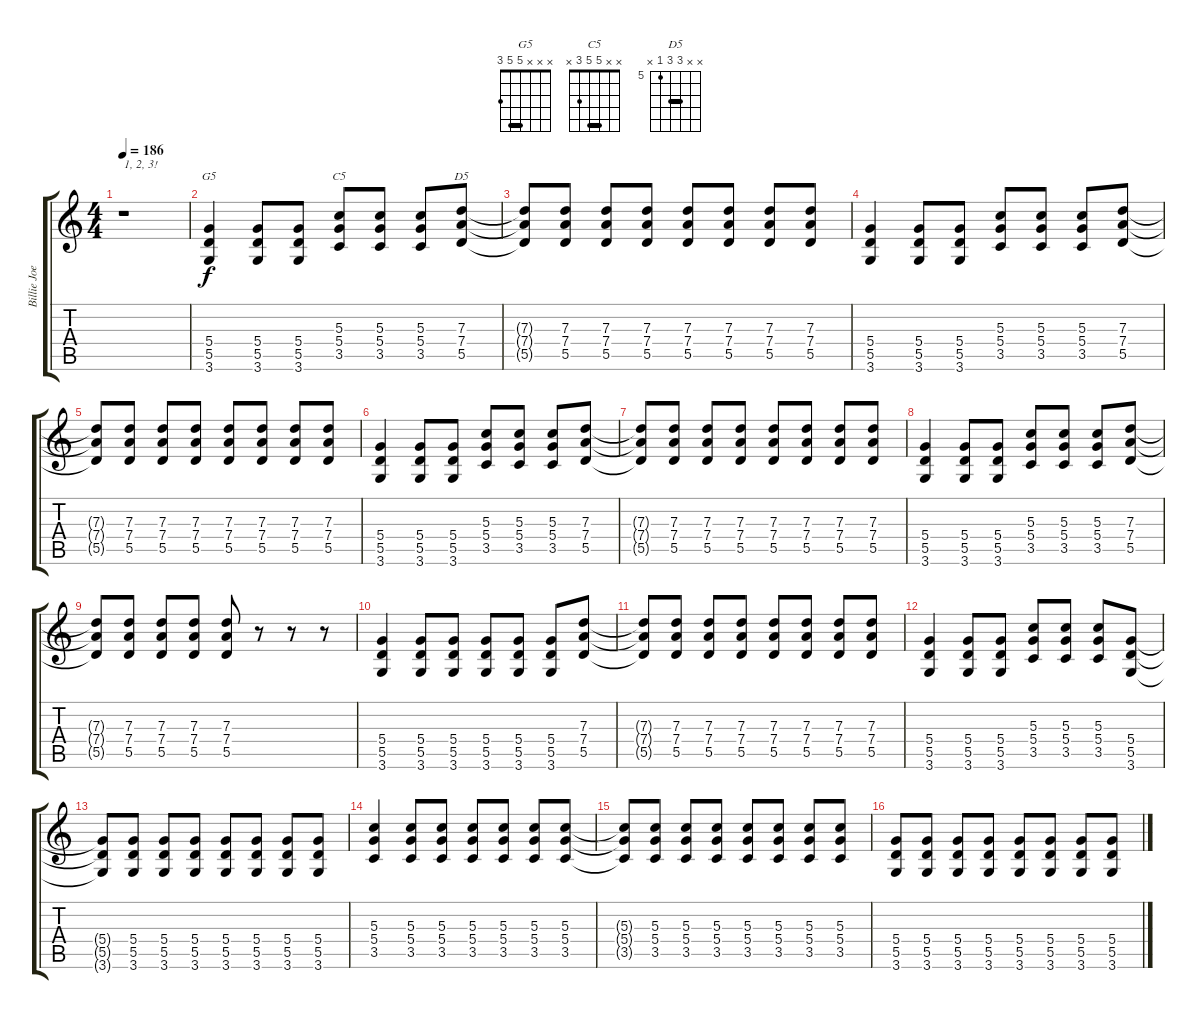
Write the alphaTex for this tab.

\track ("Billie Joe" "Billie Joe") {instrument overdrivenguitar}
\staff {score tabs}
\tuning (E4 B3 G3 D3 A2 E2) {hide}
\chord ("G5" x x x 5 5 3) {barre 5}
\chord ("C5" x x 5 5 3 x) {barre 5}
\chord ("D5" x x 7 7 5 x) {firstfret 5 barre 7}
\ts (4 4)
\tempo 186
\clef g2
\ks c
r.1{txt "1, 2, 3!" dy f instrument overdrivenguitar} |
(5.4 5.5 3.6).4{ch "G5"} (5.4 5.5 3.6).8 (5.4 5.5 3.6).8 (5.3 5.4 3.5).8{ch "C5"} (5.3 5.4 3.5).8 (5.3 5.4 3.5).8 (7.3 7.4 5.5).8{ch "D5"} |
(7.3{t} 7.4{t} 5.5{t}).8 (7.3 7.4 5.5).8 (7.3 7.4 5.5).8 (7.3 7.4 5.5).8 (7.3 7.4 5.5).8 (7.3 7.4 5.5).8 (7.3 7.4 5.5).8 (7.3 7.4 5.5).8 |
(5.4 5.5 3.6).4 (5.4 5.5 3.6).8 (5.4 5.5 3.6).8 (5.3 5.4 3.5).8 (5.3 5.4 3.5).8 (5.3 5.4 3.5).8 (7.3 7.4 5.5).8 |
(7.3{t} 7.4{t} 5.5{t}).8 (7.3 7.4 5.5).8 (7.3 7.4 5.5).8 (7.3 7.4 5.5).8 (7.3 7.4 5.5).8 (7.3 7.4 5.5).8 (7.3 7.4 5.5).8 (7.3 7.4 5.5).8 |
(5.4 5.5 3.6).4 (5.4 5.5 3.6).8 (5.4 5.5 3.6).8 (5.3 5.4 3.5).8 (5.3 5.4 3.5).8 (5.3 5.4 3.5).8 (7.3 7.4 5.5).8 |
(7.3{t} 7.4{t} 5.5{t}).8 (7.3 7.4 5.5).8 (7.3 7.4 5.5).8 (7.3 7.4 5.5).8 (7.3 7.4 5.5).8 (7.3 7.4 5.5).8 (7.3 7.4 5.5).8 (7.3 7.4 5.5).8 |
(5.4 5.5 3.6).4 (5.4 5.5 3.6).8 (5.4 5.5 3.6).8 (5.3 5.4 3.5).8 (5.3 5.4 3.5).8 (5.3 5.4 3.5).8 (7.3 7.4 5.5).8 |
(7.3{t} 7.4{t} 5.5{t}).8 (7.3 7.4 5.5).8 (7.3 7.4 5.5).8 (7.3 7.4 5.5).8 (7.3 7.4 5.5).8 r.8 r.8 r.8 |
(5.4 5.5 3.6).4 (5.4 5.5 3.6).8 (5.4 5.5 3.6).8 (5.4 5.5 3.6).8 (5.4 5.5 3.6).8 (5.4 5.5 3.6).8 (7.3 7.4 5.5).8 |
(7.3{t} 7.4{t} 5.5{t}).8 (7.3 7.4 5.5).8 (7.3 7.4 5.5).8 (7.3 7.4 5.5).8 (7.3 7.4 5.5).8 (7.3 7.4 5.5).8 (7.3 7.4 5.5).8 (7.3 7.4 5.5).8 |
(5.4 5.5 3.6).4 (5.4 5.5 3.6).8 (5.4 5.5 3.6).8 (5.3 5.4 3.5).8 (5.3 5.4 3.5).8 (5.3 5.4 3.5).8 (5.4 5.5 3.6).8 |
(5.4{t} 5.5{t} 3.6{t}).8 (5.4 5.5 3.6).8 (5.4 5.5 3.6).8 (5.4 5.5 3.6).8 (5.4 5.5 3.6).8 (5.4 5.5 3.6).8 (5.4 5.5 3.6).8 (5.4 5.5 3.6).8 |
(5.3 5.4 3.5).4 (5.3 5.4 3.5).8 (5.3 5.4 3.5).8 (5.3 5.4 3.5).8 (5.3 5.4 3.5).8 (5.3 5.4 3.5).8 (5.3 5.4 3.5).8 |
(5.3{t} 5.4{t} 3.5{t}).8 (5.3 5.4 3.5).8 (5.3 5.4 3.5).8 (5.3 5.4 3.5).8 (5.3 5.4 3.5).8 (5.3 5.4 3.5).8 (5.3 5.4 3.5).8 (5.3 5.4 3.5).8 |
(5.4 5.5 3.6).8 (5.4 5.5 3.6).8 (5.4 5.5 3.6).8 (5.4 5.5 3.6).8 (5.4 5.5 3.6).8 (5.4 5.5 3.6).8 (5.4 5.5 3.6).8 (5.4 5.5 3.6).8
